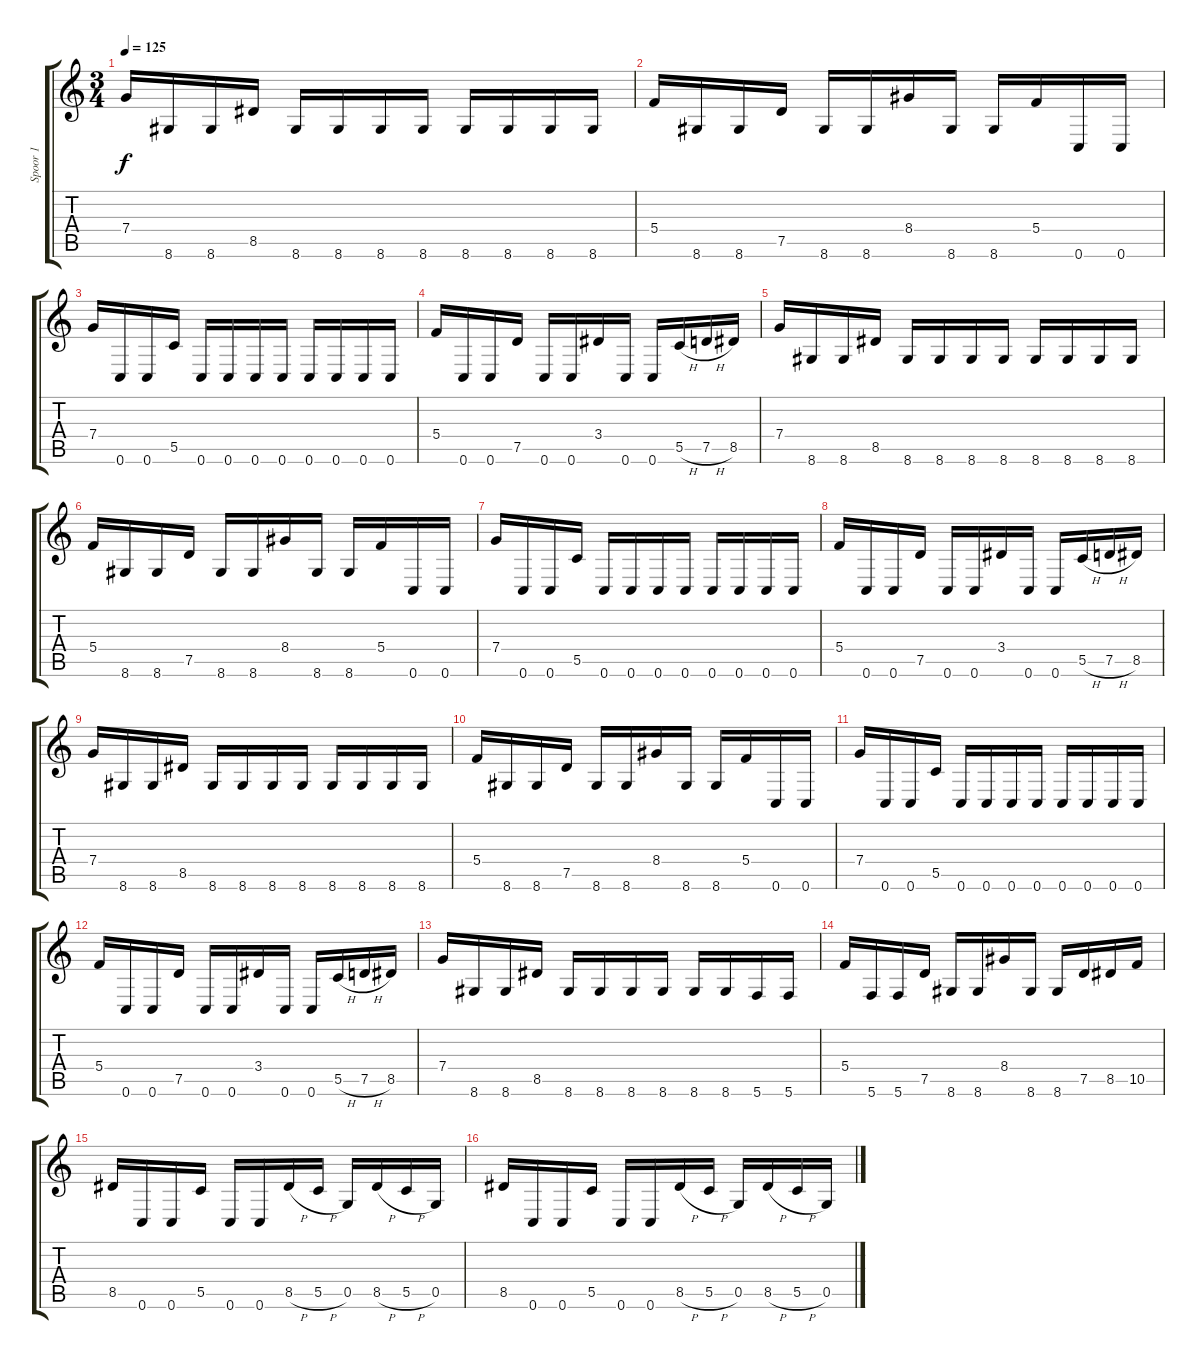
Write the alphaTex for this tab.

\track ("Spoor 1" "Spoor 1") {instrument distortionguitar}
\staff {score tabs}
\tuning (D4 A3 F3 C3 G2 C2) {hide}
\ts (3 4)
\tempo 125
\clef g2
\ks c
7.4.16{dy f} 8.6.16 8.6.16 8.5.16 8.6.16 8.6.16 8.6.16 8.6.16 8.6.16 8.6.16 8.6.16 8.6.16 |
5.4.16 8.6.16 8.6.16 7.5.16 8.6.16 8.6.16 8.4.16 8.6.16 8.6.16 5.4.16 0.6.16 0.6.16 |
7.4.16 0.6.16 0.6.16 5.5.16 0.6.16 0.6.16 0.6.16 0.6.16 0.6.16 0.6.16 0.6.16 0.6.16 |
5.4.16 0.6.16 0.6.16 7.5.16 0.6.16 0.6.16 3.4.16 0.6.16 0.6.16 5.5{h}.16 7.5{h}.16 8.5.16 |
7.4.16 8.6.16 8.6.16 8.5.16 8.6.16 8.6.16 8.6.16 8.6.16 8.6.16 8.6.16 8.6.16 8.6.16 |
5.4.16 8.6.16 8.6.16 7.5.16 8.6.16 8.6.16 8.4.16 8.6.16 8.6.16 5.4.16 0.6.16 0.6.16 |
7.4.16 0.6.16 0.6.16 5.5.16 0.6.16 0.6.16 0.6.16 0.6.16 0.6.16 0.6.16 0.6.16 0.6.16 |
5.4.16 0.6.16 0.6.16 7.5.16 0.6.16 0.6.16 3.4.16 0.6.16 0.6.16 5.5{h}.16 7.5{h}.16 8.5.16 |
7.4.16 8.6.16 8.6.16 8.5.16 8.6.16 8.6.16 8.6.16 8.6.16 8.6.16 8.6.16 8.6.16 8.6.16 |
5.4.16 8.6.16 8.6.16 7.5.16 8.6.16 8.6.16 8.4.16 8.6.16 8.6.16 5.4.16 0.6.16 0.6.16 |
7.4.16 0.6.16 0.6.16 5.5.16 0.6.16 0.6.16 0.6.16 0.6.16 0.6.16 0.6.16 0.6.16 0.6.16 |
5.4.16 0.6.16 0.6.16 7.5.16 0.6.16 0.6.16 3.4.16 0.6.16 0.6.16 5.5{h}.16 7.5{h}.16 8.5.16 |
7.4.16 8.6.16 8.6.16 8.5.16 8.6.16 8.6.16 8.6.16 8.6.16 8.6.16 8.6.16 5.6.16 5.6.16 |
5.4.16 5.6.16 5.6.16 7.5.16 8.6.16 8.6.16 8.4.16 8.6.16 8.6.16 7.5.16 8.5.16 10.5.16 |
8.5.16 0.6.16 0.6.16 5.5.16 0.6.16 0.6.16 8.5{h}.16 5.5{h}.16 0.5.16 8.5{h}.16 5.5{h}.16 0.5.16 |
8.5.16 0.6.16 0.6.16 5.5.16 0.6.16 0.6.16 8.5{h}.16 5.5{h}.16 0.5.16 8.5{h}.16 5.5{h}.16 0.5.16
